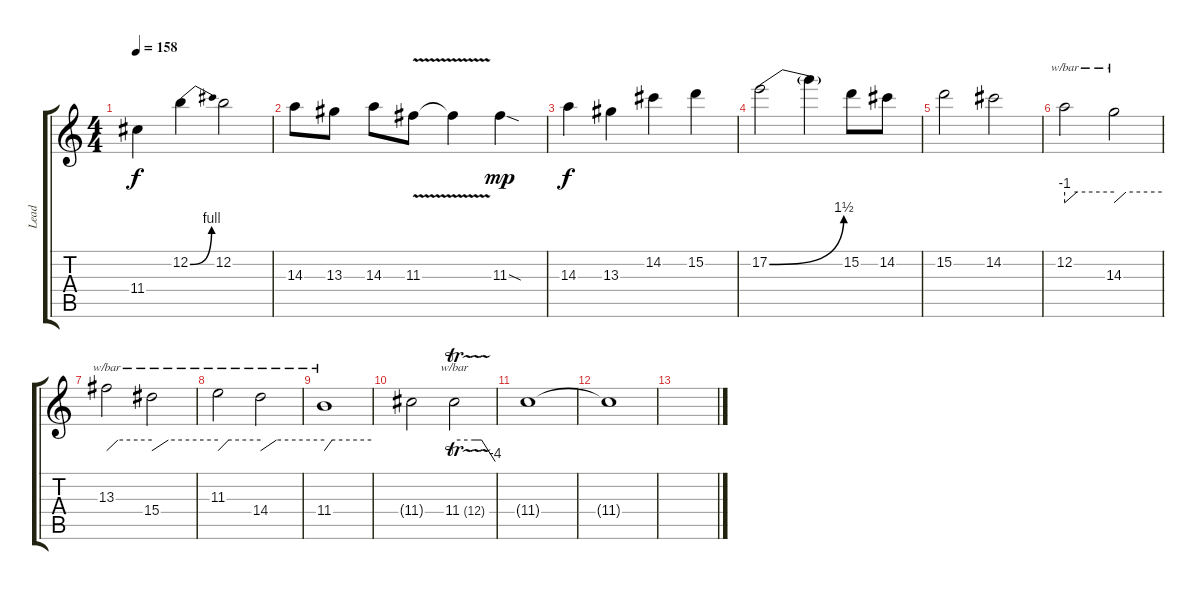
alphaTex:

\track ("Lead" "Lead") {instrument overdrivenguitar}
\staff {score tabs}
\tuning (E4 B3 G3 D3 A2 E2) {hide}
\ts (4 4)
\section ("" "")
\tempo 158
\clef g2
\ks c
11.4.4{dy f} 12.2{be (bend 0 0 60 4)}.4 12.2.2 |
14.3.8 13.3.8 14.3.8 11.3{v}.8 11.3{t}.4 11.3{sod}.4{dy mp} |
14.3.4{dy f} 13.3.4 14.2.4 15.2.4 |
17.2{be (bend 0 0 60 6)}.2 17.2{t}.4 15.2.8 14.2.8 |
15.2.2 14.2.2 |
12.2.2{tbe (custom default 0 -4 15 0 60 0)} 14.3.2{tbe (custom default 0 -4 15 0 60 0)} |
13.3.2{tbe (custom default 0 -4 15 0 60 0)} 15.4.2{tbe (custom default 0 -4 15 0 60 0)} |
11.3.2{tbe (custom default 0 -4 15 0 60 0)} 14.4.2{tbe (custom default 0 -4 15 0 60 0)} |
\section ("" "")
11.4.1{tbe (custom default 0 -4 10 0 60 0)} |
11.4{t}.2 11.4{tr (12 16)}.2{tbe (custom default 0 0 30 0 40 0 60 -16)} |
11.4{t}.1 |
11.4{t}.1 |
\section ("" "")
